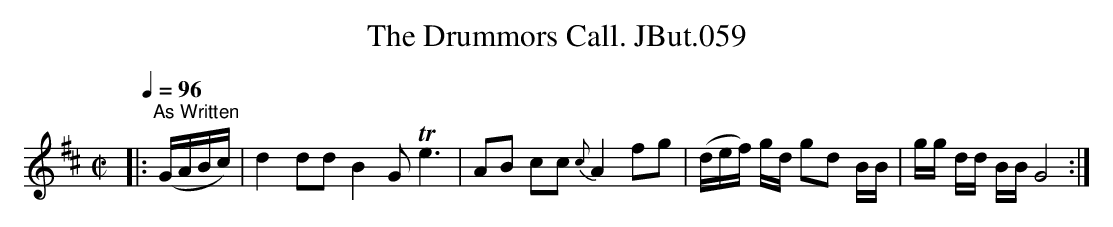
X:1
T:Drummors Call. JBut.059, The
M:C|
L:1/8
Q:1/4=96
K:D
|:"^As Written"(G/A/B/c/)|d2 dd B2 G!trill!e3|AB cc {c}A2 fg|\
(d/e/f/) g/d/ gd B/B/| g/g/ d/d/ B/B/ G4:|
